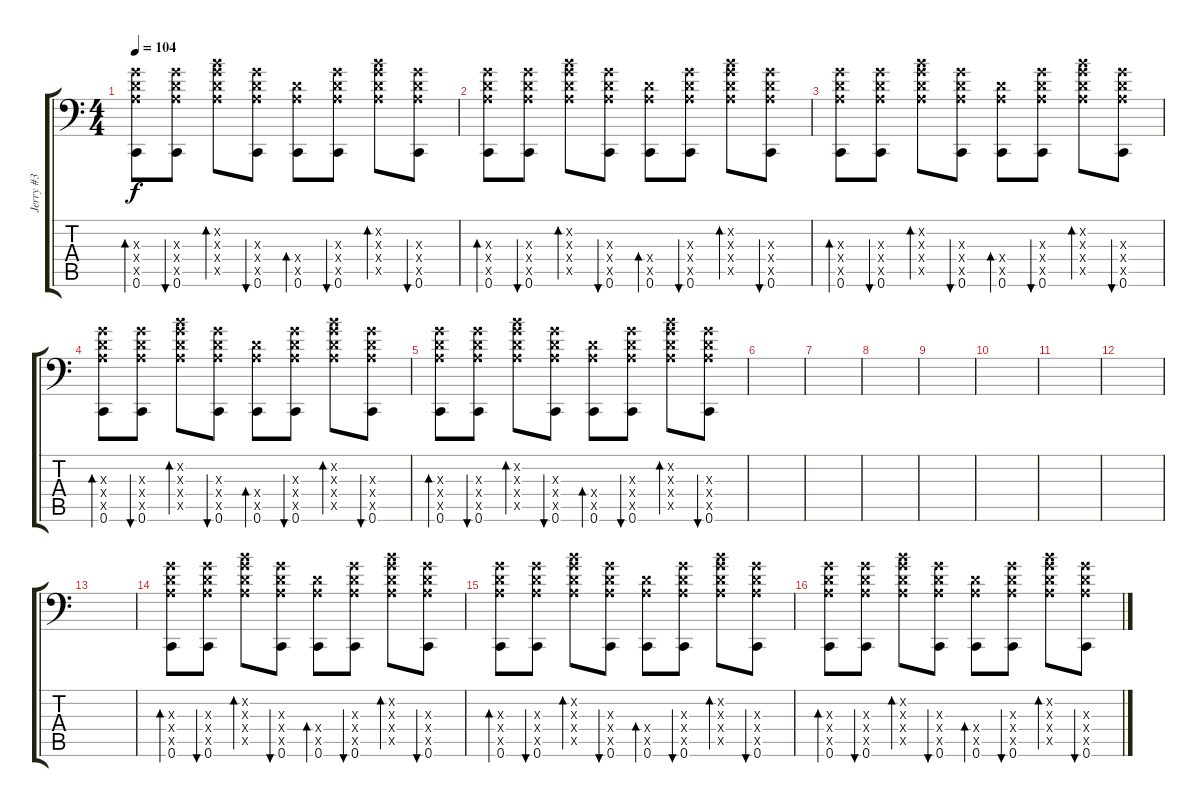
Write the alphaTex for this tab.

\track ("Jerry #3" "Jerry #3") {instrument electricguitarclean}
\staff {score tabs}
\tuning (E4 B3 G3 D3 A2 C1) {hide}
\ts (4 4)
\tempo 104
\clef f4
\ks c
(0.3{x} 0.4{x} 0.5{x} 0.6).8{bd 60 dy f} (0.3{x} 0.4{x} 0.5{x} 0.6).8{bu 60} (0.2{x} 0.3{x} 0.4{x} 0.5{x}).8{bd 60} (0.3{x} 0.4{x} 0.5{x} 0.6).8{bu 60} (0.4{x} 0.5{x} 0.6).8{bd 60} (0.3{x} 0.4{x} 0.5{x} 0.6).8{bu 60} (0.2{x} 0.3{x} 0.4{x} 0.5{x}).8{bd 60} (0.3{x} 0.4{x} 0.5{x} 0.6).8{bu 60} |
(0.3{x} 0.4{x} 0.5{x} 0.6).8{bd 60} (0.3{x} 0.4{x} 0.5{x} 0.6).8{bu 60} (0.2{x} 0.3{x} 0.4{x} 0.5{x}).8{bd 60} (0.3{x} 0.4{x} 0.5{x} 0.6).8{bu 60} (0.4{x} 0.5{x} 0.6).8{bd 60} (0.3{x} 0.4{x} 0.5{x} 0.6).8{bu 60} (0.2{x} 0.3{x} 0.4{x} 0.5{x}).8{bd 60} (0.3{x} 0.4{x} 0.5{x} 0.6).8{bu 60} |
(0.3{x} 0.4{x} 0.5{x} 0.6).8{bd 60} (0.3{x} 0.4{x} 0.5{x} 0.6).8{bu 60} (0.2{x} 0.3{x} 0.4{x} 0.5{x}).8{bd 60} (0.3{x} 0.4{x} 0.5{x} 0.6).8{bu 60} (0.4{x} 0.5{x} 0.6).8{bd 60} (0.3{x} 0.4{x} 0.5{x} 0.6).8{bu 60} (0.2{x} 0.3{x} 0.4{x} 0.5{x}).8{bd 60} (0.3{x} 0.4{x} 0.5{x} 0.6).8{bu 60} |
(0.3{x} 0.4{x} 0.5{x} 0.6).8{bd 60} (0.3{x} 0.4{x} 0.5{x} 0.6).8{bu 60} (0.2{x} 0.3{x} 0.4{x} 0.5{x}).8{bd 60} (0.3{x} 0.4{x} 0.5{x} 0.6).8{bu 60} (0.4{x} 0.5{x} 0.6).8{bd 60} (0.3{x} 0.4{x} 0.5{x} 0.6).8{bu 60} (0.2{x} 0.3{x} 0.4{x} 0.5{x}).8{bd 60} (0.3{x} 0.4{x} 0.5{x} 0.6).8{bu 60} |
(0.3{x} 0.4{x} 0.5{x} 0.6).8{bd 60} (0.3{x} 0.4{x} 0.5{x} 0.6).8{bu 60} (0.2{x} 0.3{x} 0.4{x} 0.5{x}).8{bd 60} (0.3{x} 0.4{x} 0.5{x} 0.6).8{bu 60} (0.4{x} 0.5{x} 0.6).8{bd 60} (0.3{x} 0.4{x} 0.5{x} 0.6).8{bu 60} (0.2{x} 0.3{x} 0.4{x} 0.5{x}).8{bd 60} (0.3{x} 0.4{x} 0.5{x} 0.6).8{bu 60} |
|
|
|
|
|
|
|
|
(0.3{x} 0.4{x} 0.5{x} 0.6).8{bd 60} (0.3{x} 0.4{x} 0.5{x} 0.6).8{bu 60} (0.2{x} 0.3{x} 0.4{x} 0.5{x}).8{bd 60} (0.3{x} 0.4{x} 0.5{x} 0.6).8{bu 60} (0.4{x} 0.5{x} 0.6).8{bd 60} (0.3{x} 0.4{x} 0.5{x} 0.6).8{bu 60} (0.2{x} 0.3{x} 0.4{x} 0.5{x}).8{bd 60} (0.3{x} 0.4{x} 0.5{x} 0.6).8{bu 60} |
(0.3{x} 0.4{x} 0.5{x} 0.6).8{bd 60} (0.3{x} 0.4{x} 0.5{x} 0.6).8{bu 60} (0.2{x} 0.3{x} 0.4{x} 0.5{x}).8{bd 60} (0.3{x} 0.4{x} 0.5{x} 0.6).8{bu 60} (0.4{x} 0.5{x} 0.6).8{bd 60} (0.3{x} 0.4{x} 0.5{x} 0.6).8{bu 60} (0.2{x} 0.3{x} 0.4{x} 0.5{x}).8{bd 60} (0.3{x} 0.4{x} 0.5{x} 0.6).8{bu 60} |
(0.3{x} 0.4{x} 0.5{x} 0.6).8{bd 60} (0.3{x} 0.4{x} 0.5{x} 0.6).8{bu 60} (0.2{x} 0.3{x} 0.4{x} 0.5{x}).8{bd 60} (0.3{x} 0.4{x} 0.5{x} 0.6).8{bu 60} (0.4{x} 0.5{x} 0.6).8{bd 60} (0.3{x} 0.4{x} 0.5{x} 0.6).8{bu 60} (0.2{x} 0.3{x} 0.4{x} 0.5{x}).8{bd 60} (0.3{x} 0.4{x} 0.5{x} 0.6).8{bu 60}
